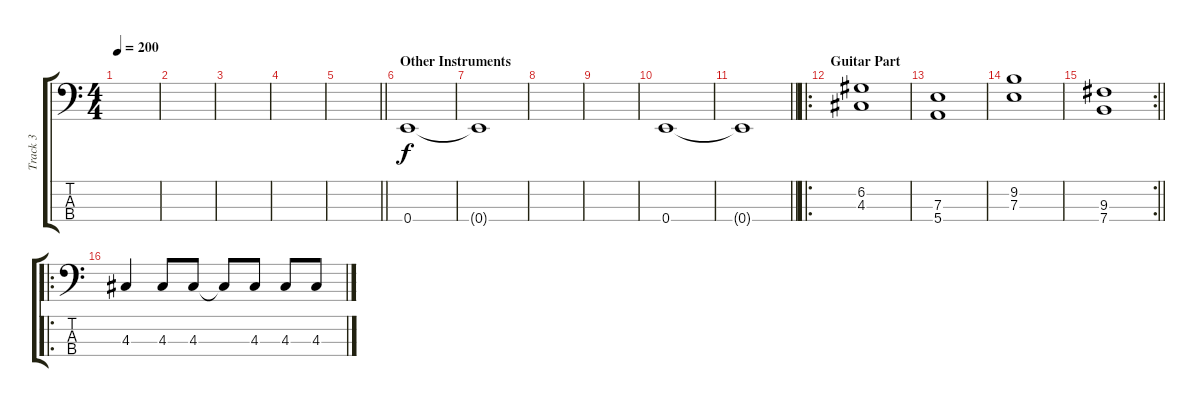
\track ("Track 3" "Track 3") {instrument electricbassfinger}
\staff {score tabs}
\tuning (G2 D2 A1 E1) {hide}
\ts (4 4)
\tempo 200
\clef f4
\ks c
|
|
|
|
\barLineRight lightlight
|
\section ("" "Other Instruments")
0.4.1 |
0.4{t}.1 |
|
|
0.4.1 |
\barLineRight lightlight
0.4{t}.1 |
\ro
\section ("" "Guitar Part")
(6.2 4.3).1 |
(7.3 5.4).1 |
(9.2 7.3).1 |
\rc 2
\barLineRight lightlight
(9.3 7.4).1 |
\ro
4.3.4 4.3.8 4.3.8 4.3{t}.8 4.3.8 4.3.8 4.3.8
